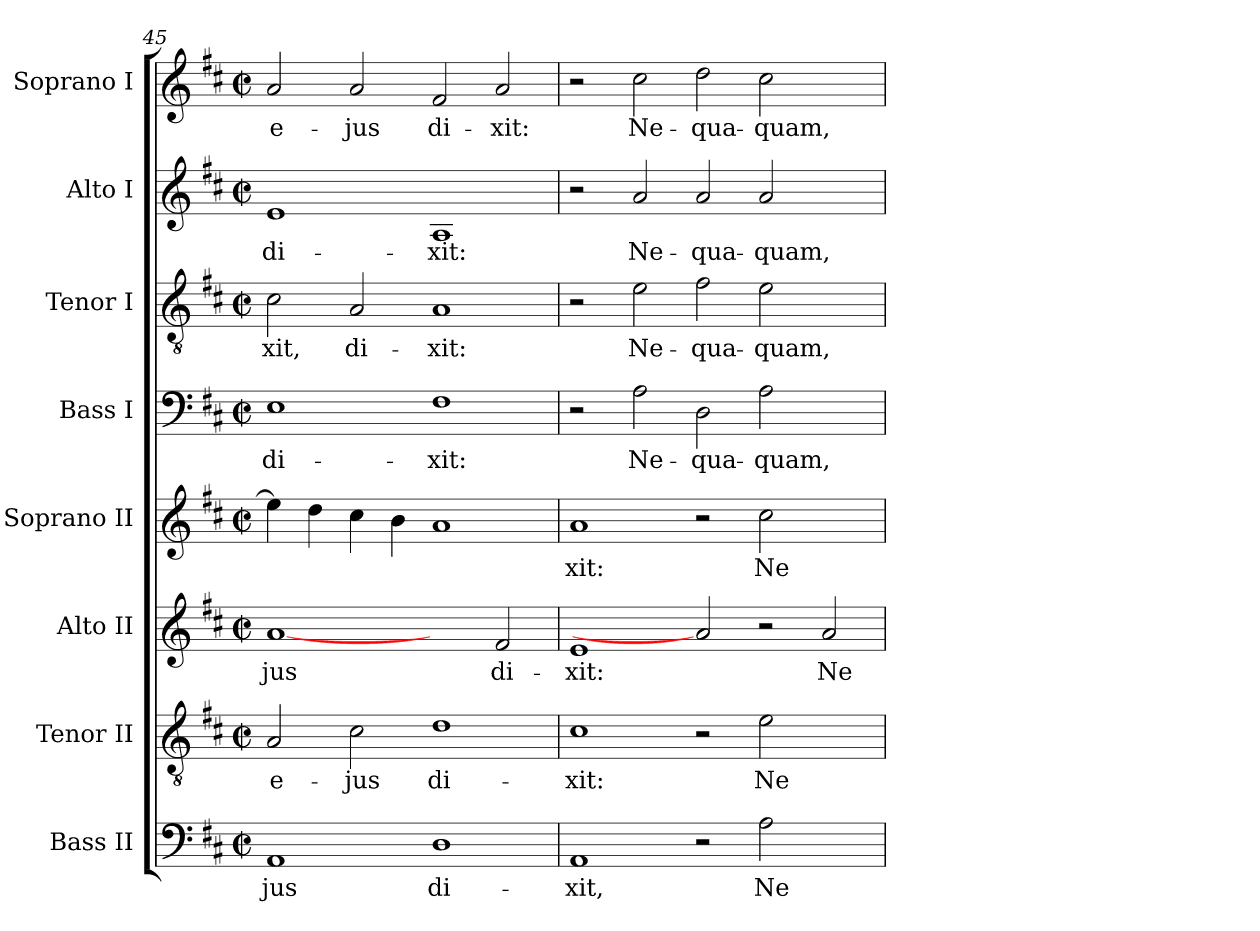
**kern	**text	**kern	**text	**kern	**text	**kern	**text	**kern	**text	**kern	**text	**kern	**text	**kern	**text
*part8	*part8	*part7	*part7	*part6	*part6	*part5	*part5	*part4	*part4	*part3	*part3	*part2	*part2	*part1	*part1
*staff8	*staff8	*staff7	*staff7	*staff6	*staff6	*staff5	*staff5	*staff4	*staff4	*staff3	*staff3	*staff2	*staff2	*staff1	*staff1
*I"Bass II	*	*I"Tenor II	*	*I"Alto II	*	*I"Soprano II	*	*I"Bass I	*	*I"Tenor I	*	*I"Alto I	*	*I"Soprano I	*
*I'B. II	*	*	*	*	*	*I'A. I	*	*	*	*	*	*I'T. I	*	*	*
*clefF4	*	*clefGv2	*	*clefG2	*	*clefG2	*	*clefF4	*	*clefGv2	*	*clefG2	*	*clefG2	*
*	*	*	*	*	*	*	*	*ITrd7c12	*	*	*	*ITrd7c12	*	*	*
*k[f#c#]	*	*k[f#c#]	*	*k[f#c#]	*	*k[f#c#]	*	*k[f#c#]	*	*k[f#c#]	*	*k[f#c#]	*	*k[f#c#]	*
*D:	*	*D:	*	*D:	*	*D:	*	*D:	*	*D:	*	*D:	*	*D:	*
*M2/2	*	*M2/2	*	*M2/2	*	*M2/2	*	*M2/2	*	*M2/2	*	*M2/2	*	*M2/2	*
*met(c|)	*	*met(c|)	*	*met(c|)	*	*met(c|)	*	*met(c|)	*	*met(c|)	*	*met(c|)	*	*met(c|)	*
=45	=45	=45	=45	=45	=45	=45	=45	=45	=45	=45	=45	=45	=45	=45	=45
!	!LO:LY:b:color=#000000	!	!	!	!	!	!	!	!	!	!	!	!	!	!
!	!	!	!LO:LY:b:color=#000000	!	!	!	!	!	!	!	!	!	!	!	!
!	!	!	!	!	!LO:LY:b:color=#000000	!	!	!	!	!	!	!	!	!	!
!	!	!	!	!	!	!	!	!	!LO:LY:b:color=#000000	!	!	!	!	!	!
!	!	!	!	!	!	!	!	!	!	!	!LO:LY:b:color=#000000	!	!	!	!
!	!	!	!	!	!	!	!	!	!	!	!	!	!LO:LY:b:color=#000000	!	!
!	!	!	!	!	!	!	!	!	!	!	!	!	!	!	!LO:LY:b:color=#000000
1AAi	-jus	2Ai/	e-	[1ai	-jus	4eei\]	.	1EEi	di-	2c#i\	-xit,	1Ei	di-	2ai/	e-
.	.	.	.	.	.	4ddi\	.	.	.	.	.	.	.	.	.
!	!	!	!LO:LY:b:color=#000000	!	!	!	!	!	!	!	!	!	!	!	!
!	!	!	!	!	!	!	!	!	!	!	!LO:LY:b:color=#000000	!	!	!	!
!	!	!	!	!	!	!	!	!	!	!	!	!	!	!	!LO:LY:b:color=#000000
.	.	2c#i\	-jus	.	.	4cc#i\	.	.	.	2Ai/	di-	.	.	2ai/	-jus
.	.	.	.	.	.	4bi\	.	.	.	.	.	.	.	.	.
!	!LO:LY:b:color=#000000	!	!	!	!	!	!	!	!	!	!	!	!	!	!
!	!	!	!LO:LY:b:color=#000000	!	!	!	!	!	!	!	!	!	!	!	!
!	!	!	!	!	!	!	!	!	!LO:LY:b:color=#000000	!	!	!	!	!	!
!	!	!	!	!	!	!	!	!	!	!	!LO:LY:b:color=#000000	!	!	!	!
!	!	!	!	!	!	!	!	!	!	!	!	!	!LO:LY:b:color=#000000	!	!
!	!	!	!	!	!	!	!	!	!	!	!	!	!	!	!LO:LY:b:color=#000000
1Di	di-	1di	di-	2ryy	.	1ai	.	1FF#i	-xit:	1Ai	-xit:	1AAi	-xit:	2f#i/	di-
!	!	!	!	!	!LO:LY:b:color=#000000	!	!	!	!	!	!	!	!	!	!
!	!	!	!	!	!	!	!	!	!	!	!	!	!	!	!LO:LY:b:color=#000000
.	.	.	.	2f#i/	di-	.	.	.	.	.	.	.	.	2ai/	-xit:
!!LO:LB:g=z
=46	=46	=46	=46	=46	=46	=46	=46	=46	=46	=46	=46	=46	=46	=46	=46
!	!LO:LY:b:color=#000000	!	!	!	!	!	!	!	!	!	!	!	!	!	!
!	!	!	!LO:LY:b:color=#000000	!	!	!	!	!	!	!	!	!	!	!	!
!	!	!	!	!	!LO:LY:b:color=#000000	!	!	!	!	!	!	!	!	!	!
!	!	!	!	!	!	!	!LO:LY:b:color=#000000	!	!	!	!	!	!	!	!
1AAi	-xit,	1c#i	-xit:	1ei	-xit:	1ai	-xit:	2r	.	2r	.	2r	.	2r	.
!	!	!	!	!	!	!	!	!	!LO:LY:b:color=#000000	!	!	!	!	!	!
!	!	!	!	!	!	!	!	!	!	!	!LO:LY:b:color=#000000	!	!	!	!
!	!	!	!	!	!	!	!	!	!	!	!	!	!LO:LY:b:color=#000000	!	!
!	!	!	!	!	!	!	!	!	!	!	!	!	!	!	!LO:LY:b:color=#000000
.	.	.	.	.	.	.	.	2AAi\	Ne-	2ei\	Ne-	2Ai/	Ne-	2cc#i\	Ne-
!	!	!	!	!	!	!	!	!	!LO:LY:b:color=#000000	!	!	!	!	!	!
!	!	!	!	!	!	!	!	!	!	!	!LO:LY:b:color=#000000	!	!	!	!
!	!	!	!	!	!	!	!	!	!	!	!	!	!LO:LY:b:color=#000000	!	!
!	!	!	!	!	!	!	!	!	!	!	!	!	!	!	!LO:LY:b:color=#000000
2r	.	2r	.	2ai]	.	2r	.	2DDi\	-qua-	2f#i\	-qua-	2Ai/	-qua-	2ddi\	-qua-
!	!LO:LY:b:color=#000000	!	!	!	!	!	!	!	!	!	!	!	!	!	!
!	!	!	!LO:LY:b:color=#000000	!	!	!	!	!	!	!	!	!	!	!	!
!	!	!	!	!	!	!	!LO:LY:b:color=#000000	!	!	!	!	!	!	!	!
!	!	!	!	!	!	!	!	!	!LO:LY:b:color=#000000	!	!	!	!	!	!
!	!	!	!	!	!	!	!	!	!	!	!LO:LY:b:color=#000000	!	!	!	!
!	!	!	!	!	!	!	!	!	!	!	!	!	!LO:LY:b:color=#000000	!	!
!	!	!	!	!	!	!	!	!	!	!	!	!	!	!	!LO:LY:b:color=#000000
2Ai\	Ne-	2ei\	Ne-	2r	.	2cc#i\	Ne-	2AAi\	-quam,	2ei\	-quam,	2Ai/	-quam,	2cc#i\	-quam,
!	!	!	!	!	!LO:LY:b:color=#000000	!	!	!	!	!	!	!	!	!	!
2ryy	.	2ryy	.	2ai/	Ne-	2ryy	.	2ryy	.	2ryy	.	2ryy	.	2ryy	.
=	=	=	=	=	=	=	=	=	=	=	=	=	=	=	=
*-	*-	*-	*-	*-	*-	*-	*-	*-	*-	*-	*-	*-	*-	*-	*-
